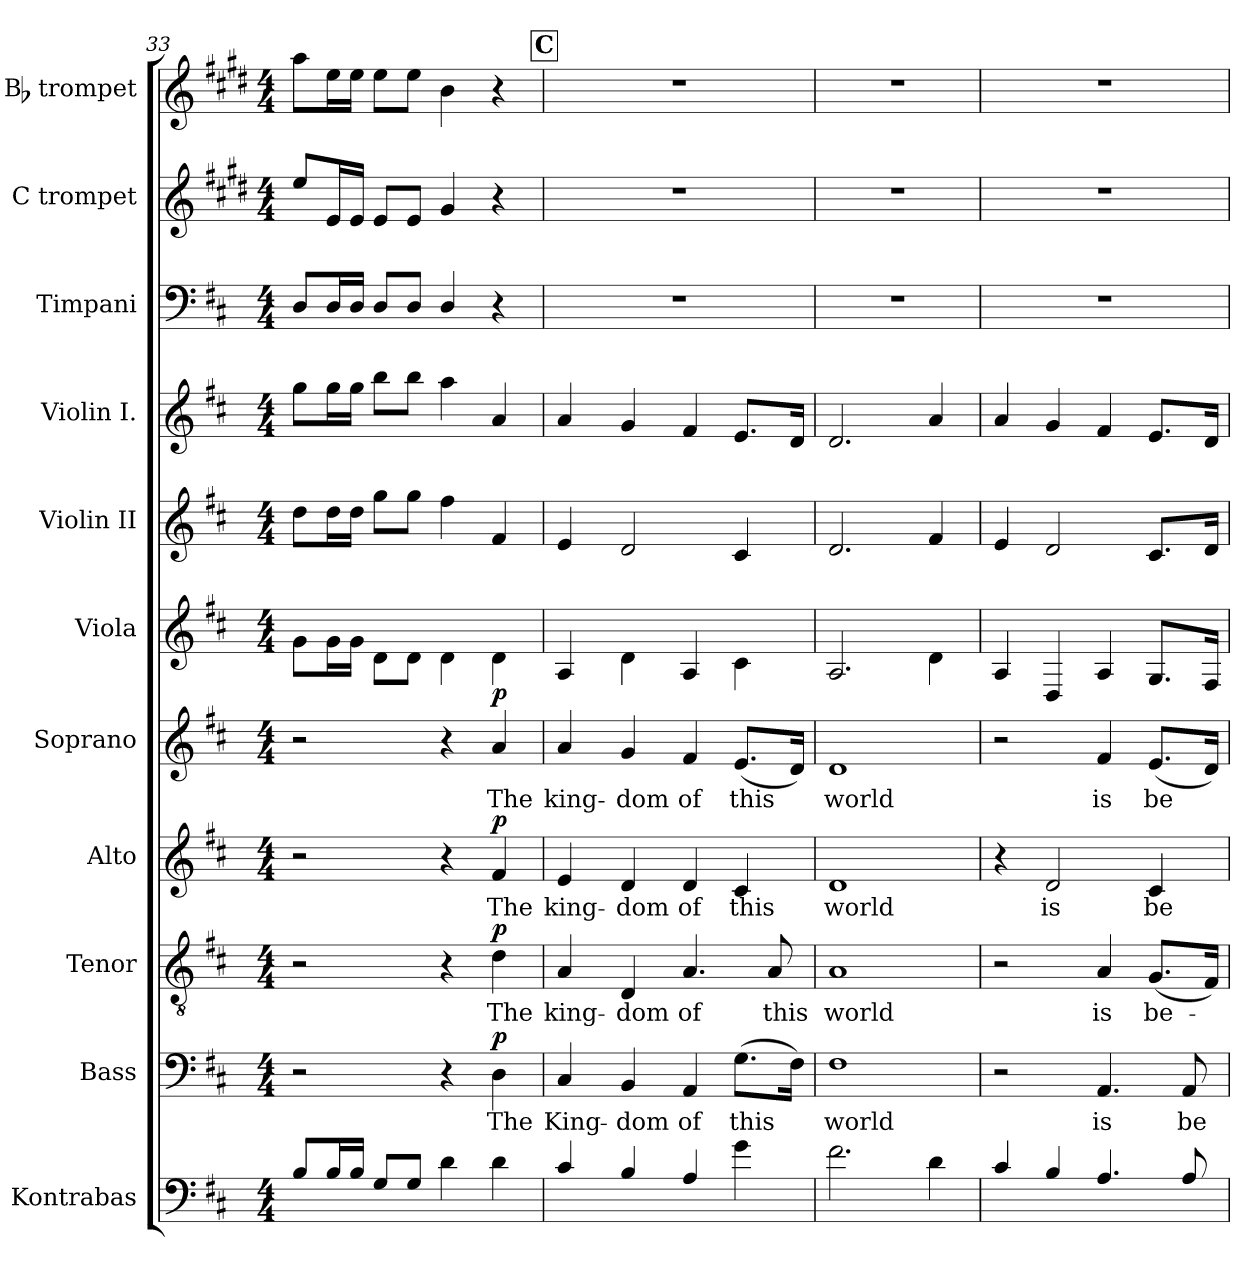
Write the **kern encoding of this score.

**kern	**kern	**text	**dynam	**kern	**text	**dynam	**kern	**text	**dynam	**kern	**text	**dynam	**kern	**kern	**kern	**kern	**kern	**kern
*part11	*part10	*part10	*part10	*part9	*part9	*part9	*part8	*part8	*part8	*part7	*part7	*part7	*part6	*part5	*part4	*part3	*part2	*part1
*staff11	*staff10	*staff10	*staff10	*staff9	*staff9	*staff9	*staff8	*staff8	*staff8	*staff7	*staff7	*staff7	*staff6	*staff5	*staff4	*staff3	*staff2	*staff1
*I"Kontrabas	*I"Bass	*	*	*I"Tenor	*	*	*I"Alto	*	*	*I"Soprano	*	*	*I"Viola	*I"Violin II	*I"Violin I.	*I"Timpani	*I"C trompet	*I"Bb trompet
*I'Kb.	*I'B.	*	*	*I'T.	*	*	*I'A.	*	*	*I'S.	*	*	*I'Vla.	*I'Vln.II	*I'Vln.I.	*I'Timp.	*I'C tpt.	*I'Bb tpt.
*clefF4	*clefF4	*	*	*clefGv2	*	*	*clefG2	*	*	*clefG2	*	*	*clefG2	*clefG2	*clefG2	*clefF4	*clefG2	*clefG2
*ITrd7c12	*	*	*	*	*	*	*	*	*	*	*	*	*	*	*	*	*ITrd1c2	*ITrd1c2
*k[f#c#]	*k[f#c#]	*	*	*k[f#c#]	*	*	*k[f#c#]	*	*	*k[f#c#]	*	*	*k[f#c#]	*k[f#c#]	*k[f#c#]	*k[f#c#]	*k[f#c#]	*k[f#c#]
*M4/4	*M4/4	*	*	*M4/4	*	*	*M4/4	*	*	*M4/4	*	*	*M4/4	*M4/4	*M4/4	*M4/4	*M4/4	*M4/4
=33	=33	=33	=33	=33	=33	=33	=33	=33	=33	=33	=33	=33	=33	=33	=33	=33	=33	=33
8BB/L	2r	.	.	2r	.	.	2r	.	.	2r	.	.	8g\L	8dd\L	8gg\L	8D/L	8dd/L	8gg\L
16BB/L	.	.	.	.	.	.	.	.	.	.	.	.	16g\L	16dd\L	16gg\L	16D/L	16d/L	16dd\L
16BB/JJ	.	.	.	.	.	.	.	.	.	.	.	.	16g\JJ	16dd\JJ	16gg\JJ	16D/JJ	16d/JJ	16dd\JJ
8GG/L	.	.	.	.	.	.	.	.	.	.	.	.	8d\L	8gg\L	8bb\L	8D/L	8d/L	8dd\L
8GG/J	.	.	.	.	.	.	.	.	.	.	.	.	8d\J	8gg\J	8bb\J	8D/J	8d/J	8dd\J
4D\	4r	.	.	4r	.	.	4r	.	.	4r	.	.	4d\	4ff#\	4aa\	4D/	4f#/	4a\
!	!	!LO:LY:b	!LO:DY:a	!	!LO:LY:b	!LO:DY:b	!	!LO:LY:b	!LO:DY:a	!	!LO:LY:b	!LO:DY:a	!	!	!	!	!	!
4D\	4D\	The	p	4d\	The	p	4f#/	The	p	4a/	The	p	4d\	4f#/	4a/	4r	4r	4r
!!LO:REH:place=s1:a:B:cj:fs=14:t=C
=34	=34	=34	=34	=34	=34	=34	=34	=34	=34	=34	=34	=34	=34	=34	=34	=34	=34	=34
!	!	!LO:LY:b	!	!	!LO:LY:b	!	!	!LO:LY:b	!	!	!LO:LY:b	!	!	!	!	!	!	!
4C#/	4C#/	King-	.	4A/	king-	.	4e/	king-	.	4a/	king-	.	4A/	4e/	4a/	1r	1r	1r
!	!	!LO:LY:b	!	!	!LO:LY:b	!	!	!LO:LY:b	!	!	!LO:LY:b	!	!	!	!	!	!	!
4BB/	4BB/	-dom	.	4D/	-dom	.	4d/	-dom	.	4g/	-dom	.	4d\	2d/	4g/	.	.	.
!	!	!LO:LY:b	!	!	!LO:LY:b	!	!	!LO:LY:b	!	!	!LO:LY:b	!	!	!	!	!	!	!
4AA/	4AA/	of	.	4.A/	of	.	4d/	of	.	4f#/	of	.	4A/	.	4f#/	.	.	.
!	!	!LO:LY:b	!	!	!	!	!	!LO:LY:b	!	!	!LO:LY:b	!	!	!	!	!	!	!
4G\	(8.G\L	this	.	.	.	.	4c#/	this	.	(8.e/L	this	.	4c#\	4c#/	8.e/L	.	.	.
!	!	!	!	!	!LO:LY:b	!	!	!	!	!	!	!	!	!	!	!	!	!
.	.	.	.	8A/	this	.	.	.	.	.	.	.	.	.	.	.	.	.
.	16F#\Jk)	.	.	.	.	.	.	.	.	16d/Jk)	.	.	.	.	16d/Jk	.	.	.
=35	=35	=35	=35	=35	=35	=35	=35	=35	=35	=35	=35	=35	=35	=35	=35	=35	=35	=35
!	!	!LO:LY:b	!	!	!LO:LY:b	!	!	!LO:LY:b	!	!	!LO:LY:b	!	!	!	!	!	!	!
2.F#\	1F#	world	.	1A	world	.	1d	world	.	1d	world	.	2.A/	2.d/	2.d/	1r	1r	1r
4D\	.	.	.	.	.	.	.	.	.	.	.	.	4d\	4f#/	4a/	.	.	.
=36	=36	=36	=36	=36	=36	=36	=36	=36	=36	=36	=36	=36	=36	=36	=36	=36	=36	=36
4C#/	2r	.	.	2r	.	.	4r	.	.	2r	.	.	4A/	4e/	4a/	1r	1r	1r
!	!	!	!	!	!	!	!	!LO:LY:b	!	!	!	!	!	!	!	!	!	!
4BB/	.	.	.	.	.	.	2d/	is	.	.	.	.	4D/	2d/	4g/	.	.	.
!	!	!LO:LY:b	!	!	!LO:LY:b	!	!	!	!	!	!LO:LY:b	!	!	!	!	!	!	!
4.AA/	4.AA/	is	.	4A/	is	.	.	.	.	4f#/	is	.	4A/	.	4f#/	.	.	.
!	!	!	!	!	!LO:LY:b	!	!	!LO:LY:b	!	!	!LO:LY:b	!	!	!	!	!	!	!
.	.	.	.	(8.G/L	be-	.	4c#/	be-	.	(8.e/L	be	.	8.G/L	8.c#/L	8.e/L	.	.	.
!	!	!LO:LY:b	!	!	!	!	!	!	!	!	!	!	!	!	!	!	!	!
8AA/	8AA/	be-	.	.	.	.	.	.	.	.	.	.	.	.	.	.	.	.
.	.	.	.	16F#/Jk)	.	.	.	.	.	16d/Jk)	.	.	16F#/Jk	16d/Jk	16d/Jk	.	.	.
=	=	=	=	=	=	=	=	=	=	=	=	=	=	=	=	=	=	=
*-	*-	*-	*-	*-	*-	*-	*-	*-	*-	*-	*-	*-	*-	*-	*-	*-	*-	*-
